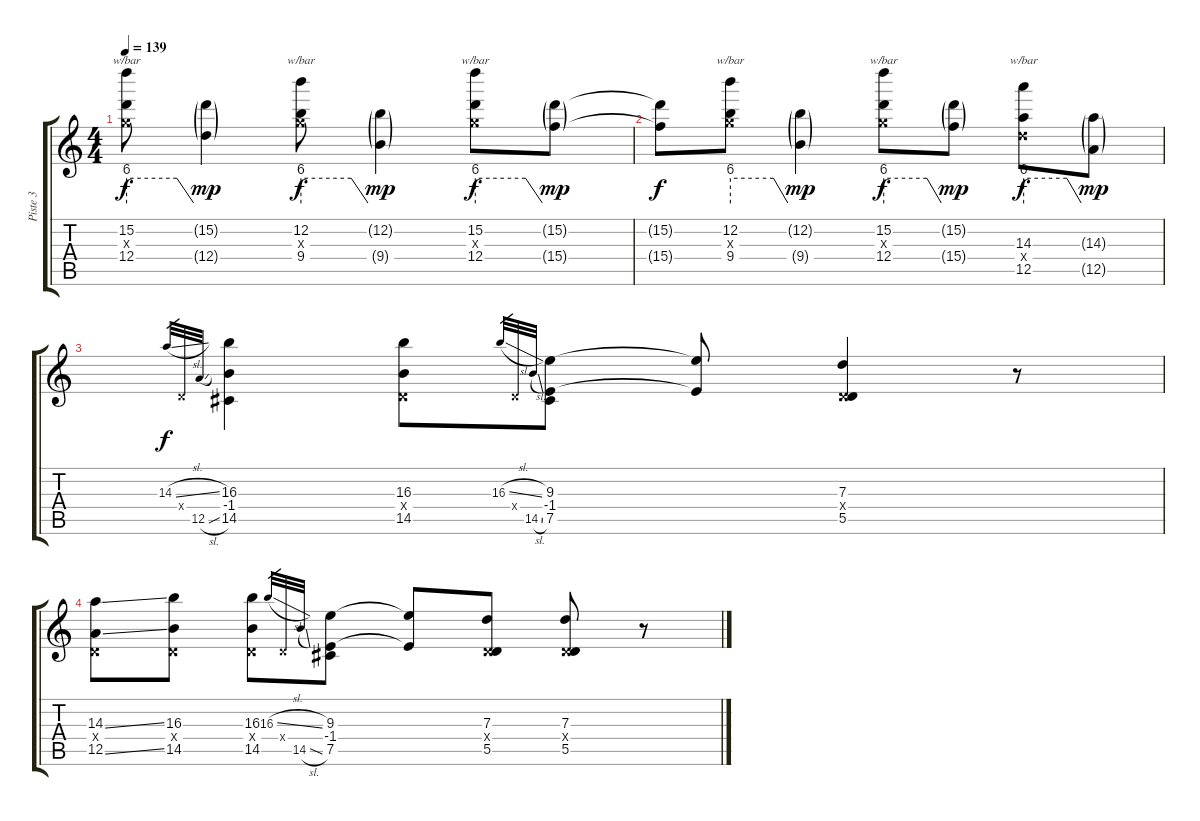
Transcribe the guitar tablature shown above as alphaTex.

\track ("Piste 3" "Piste 3") {instrument distortionguitar}
\staff {score tabs}
\tuning (E4 B3 G3 D3 A2 E2) {hide}
\ts (4 4)
\tempo 139
\clef g2
\ks c
(15.2 0.3{x} 12.4).8{tbe (custom default 0 24 45 24 60 0) dy f volume 13 balance 2} (15.2{g} 12.4{g}).4{dy mp} (12.2 0.3{x} 9.4).8{tbe (custom default 0 24 45 24 60 0) dy f} (12.2{g} 9.4{g}).4{dy mp} (15.2 0.3{x} 12.4).8{tbe (custom default 0 24 45 24 60 0) dy f} (15.2{g} 15.4{g}).8{dy mp} |
(15.2{t} 15.4{t}).8{dy f} (12.2 0.3{x} 9.4).8{tbe (custom default 0 24 45 24 60 0)} (12.2{g} 9.4{g}).4{dy mp} (15.2 0.3{x} 12.4).8{tbe (custom default 0 24 45 24 60 0) dy f} (15.2{g} 15.4{g}).8{dy mp} (14.3 0.4{x} 12.5).8{tbe (custom default 0 24 45 24 60 0) dy f} (14.3{g} 12.5{g}).8{dy mp} |
14.3{sl}.32{gr dy f} 0.4{x}.32{gr} 12.5{sl}.32{gr} (16.3 -1.4 14.5).4 (16.3 0.4{x} 14.5).8 16.3{sl}.32{gr} 0.4{x}.32{gr} 14.5{sl}.32{gr} (9.3 -1.4 7.5).8 (9.3{t} 7.5{t}).8 (7.3 0.4{x} 5.5).4 r.8 |
(14.3{ss} 0.4{x} 12.5{ss}).8 (16.3 0.4{x} 14.5).8 (16.3 0.4{x} 14.5).8 16.3{sl}.32{gr} 0.4{x}.32{gr} 14.5{sl}.32{gr} (9.3 -1.4 7.5).8 (9.3{t} 7.5{t}).8 (7.3 0.4{x} 5.5).8 (7.3 0.4{x} 5.5).8 r.8
